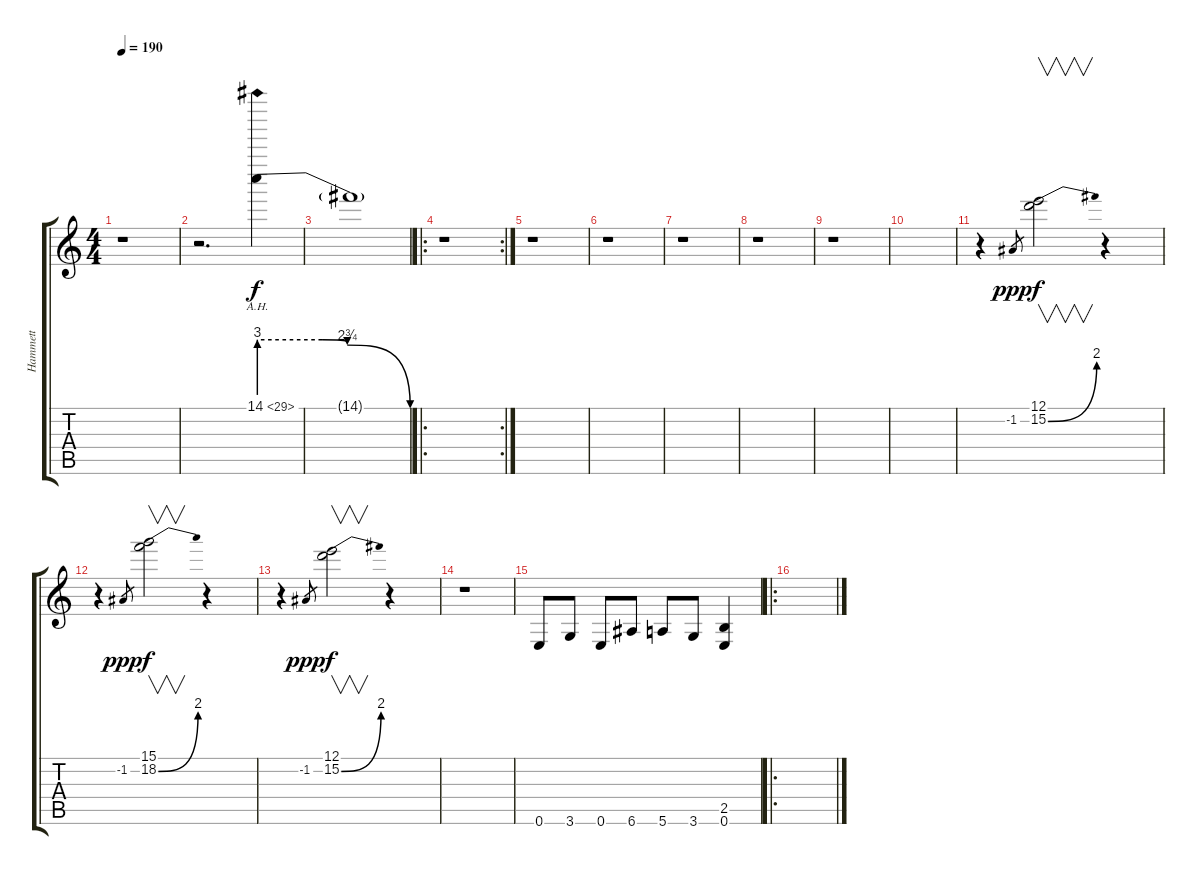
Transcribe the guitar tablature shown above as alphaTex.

\track ("Hammett" "Hammett") {instrument distortionguitar}
\staff {score tabs}
\tuning (E4 B3 G3 D3 A2 E2) {hide}
\ts (4 4)
\tempo 190
\clef g2
\ks c
r.1{dy f} |
r.2{d} 14.1{be (custom 0 12 25 12 35 11 60 0) ah 15}.4 |
14.1{t}.1 |
\ro
\rc 2
r.1 |
r.1 |
r.1 |
r.1 |
r.1 |
r.1 |
|
r.4 -1.2.8{gr dy ppp} (12.1 15.2{be (bend 0 0 60 8)}).2{v dy f} r.4 |
r.4 -1.2.8{gr dy ppp} (15.1 18.2{be (bend 0 0 60 8)}).2{v dy f balance 8} r.4 |
r.4 -1.2.8{gr dy ppp} (12.1 15.2{be (bend 0 0 60 8)}).2{v dy f} r.4 |
r.1 |
0.6.8{volume 16 balance 8 instrument electricguitarmuted} 3.6.8 0.6.8 6.6.8 5.6.8 3.6.8 (2.5 0.6).4{instrument distortionguitar} |
\ro
